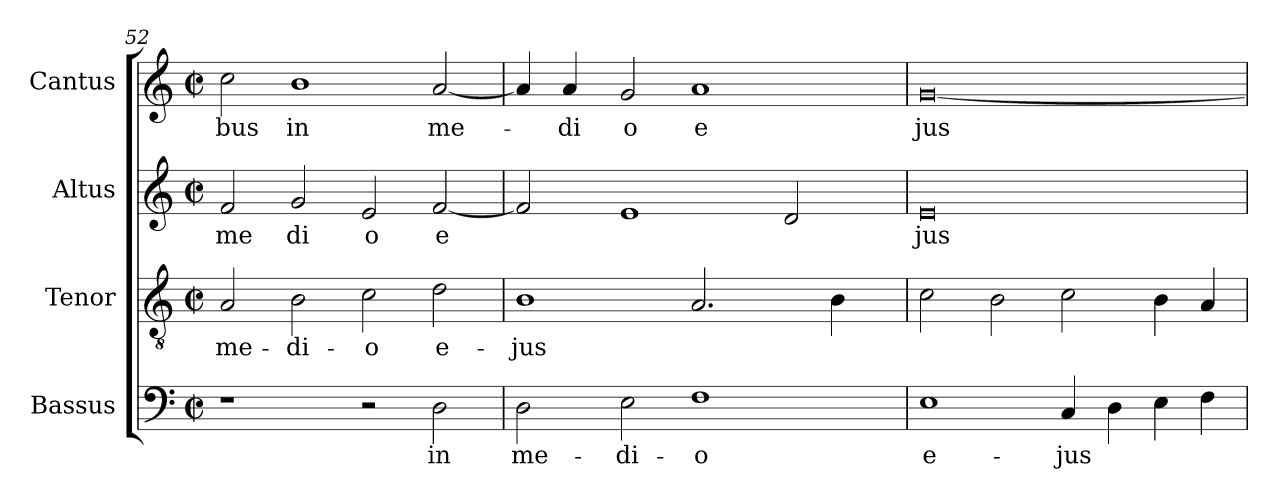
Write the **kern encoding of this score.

**kern	**text	**kern	**text	**kern	**text	**kern	**text
*part4	*part4	*part3	*part3	*part2	*part2	*part1	*part1
*staff4	*staff4	*staff3	*staff3	*staff2	*staff2	*staff1	*staff1
*I"Bassus	*	*I"Tenor	*	*I"Altus	*	*I"Cantus	*
*clefF4	*	*clefGv2	*	*clefG2	*	*clefG2	*
*M2/2	*	*M2/2	*	*M2/2	*	*M2/2	*
*met(c|)	*	*met(c|)	*	*met(c|)	*	*met(c|)	*
=52	=52	=52	=52	=52	=52	=52	=52
!	!	!	!LO:LY:b:cj	!	!LO:LY:b:cj	!	!LO:LY:b:cj
1r	.	2A/	me-	2f/	me	2cc\	-bus
!	!	!	!LO:LY:b:cj	!	!LO:LY:b:cj	!	!LO:LY:b:cj
.	.	2B\	-di-	2g/	di	1b	in
!	!	!	!LO:LY:b:cj	!	!LO:LY:b:cj	!	!
2r	.	2c\	-o	2e/	o	.	.
!	!LO:LY:b:cj	!	!LO:LY:b:cj	!	!LO:LY:b:cj	!	!LO:LY:b
2D\	in	2d\	e-	[>2f/	e	[>2a/	me-
!!LO:PB:g=z
=53	=53	=53	=53	=53	=53	=53	=53
!	!LO:LY:b:cj	!	!LO:LY:b:cj	!	!	!	!
*	*	*^	*	*	*	*	*
2D\	me-	1B	4ryy	-jus	2f/]	.	4a/]	.
!	!	!	!	!	!	!	!	!LO:LY:b:cj
.	.	.	32.ryy	.	.	.	4a/	-di
.	.	.	1ryy	.	.	.	.	.
!	!LO:LY:b:cj	!	!	!	!	!	!	!LO:LY:b:cj
2E\	-di-	.	.	.	1e	.	2g/	o
!	!LO:LY:b:cj	!	!	!	!	!	!	!LO:LY:b:cj
1F	-o	2.A/	.	.	.	.	1a	e
.	.	.	2ryy	.	.	.	.	.
.	.	.	.	.	2d/	.	.	.
.	.	4B\	.	.	.	.	.	.
.	.	.	8ryy	.	.	.	.	.
.	.	.	16ryy	.	.	.	.	.
.	.	.	64ryy	.	.	.	.	.
=54	=54	=54	=54	=54	=54	=54	=54	=54
!	!LO:LY:b:cj	!	!	!	!	!LO:LY:b:cj	!	!LO:LY:b:cj
*	*	*v	*v	*	*	*	*	*
1E	e-	2c\	.	0e	jus	[<0g	jus
.	.	2B\	.	.	.	.	.
!	!LO:LY:b	!	!	!	!	!	!
4C/	-jus	2c\	.	.	.	.	.
4D\	.	.	.	.	.	.	.
4E\	.	4B\	.	.	.	.	.
4F\	.	4A/	.	.	.	.	.
=	=	=	=	=	=	=	=
*-	*-	*-	*-	*-	*-	*-	*-
